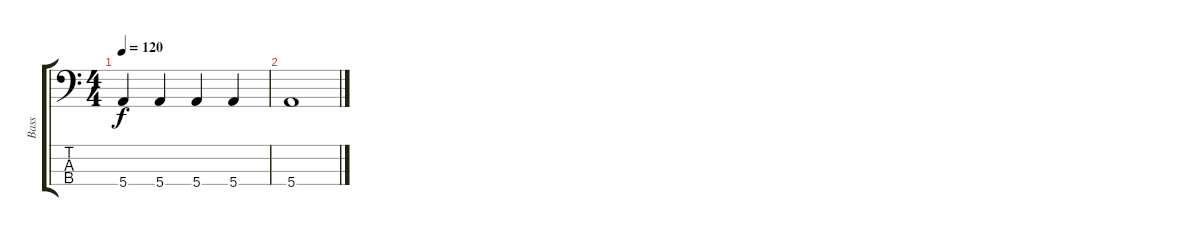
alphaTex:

\track ("Bass" "Bass") {instrument electricbasspick}
\staff {score tabs}
\tuning (G2 D2 A1 E1) {hide}
\ts (4 4)
\tempo 120
\clef f4
\ks c
5.4.4{dy f} 5.4.4 5.4.4 5.4.4 |
5.4.1
